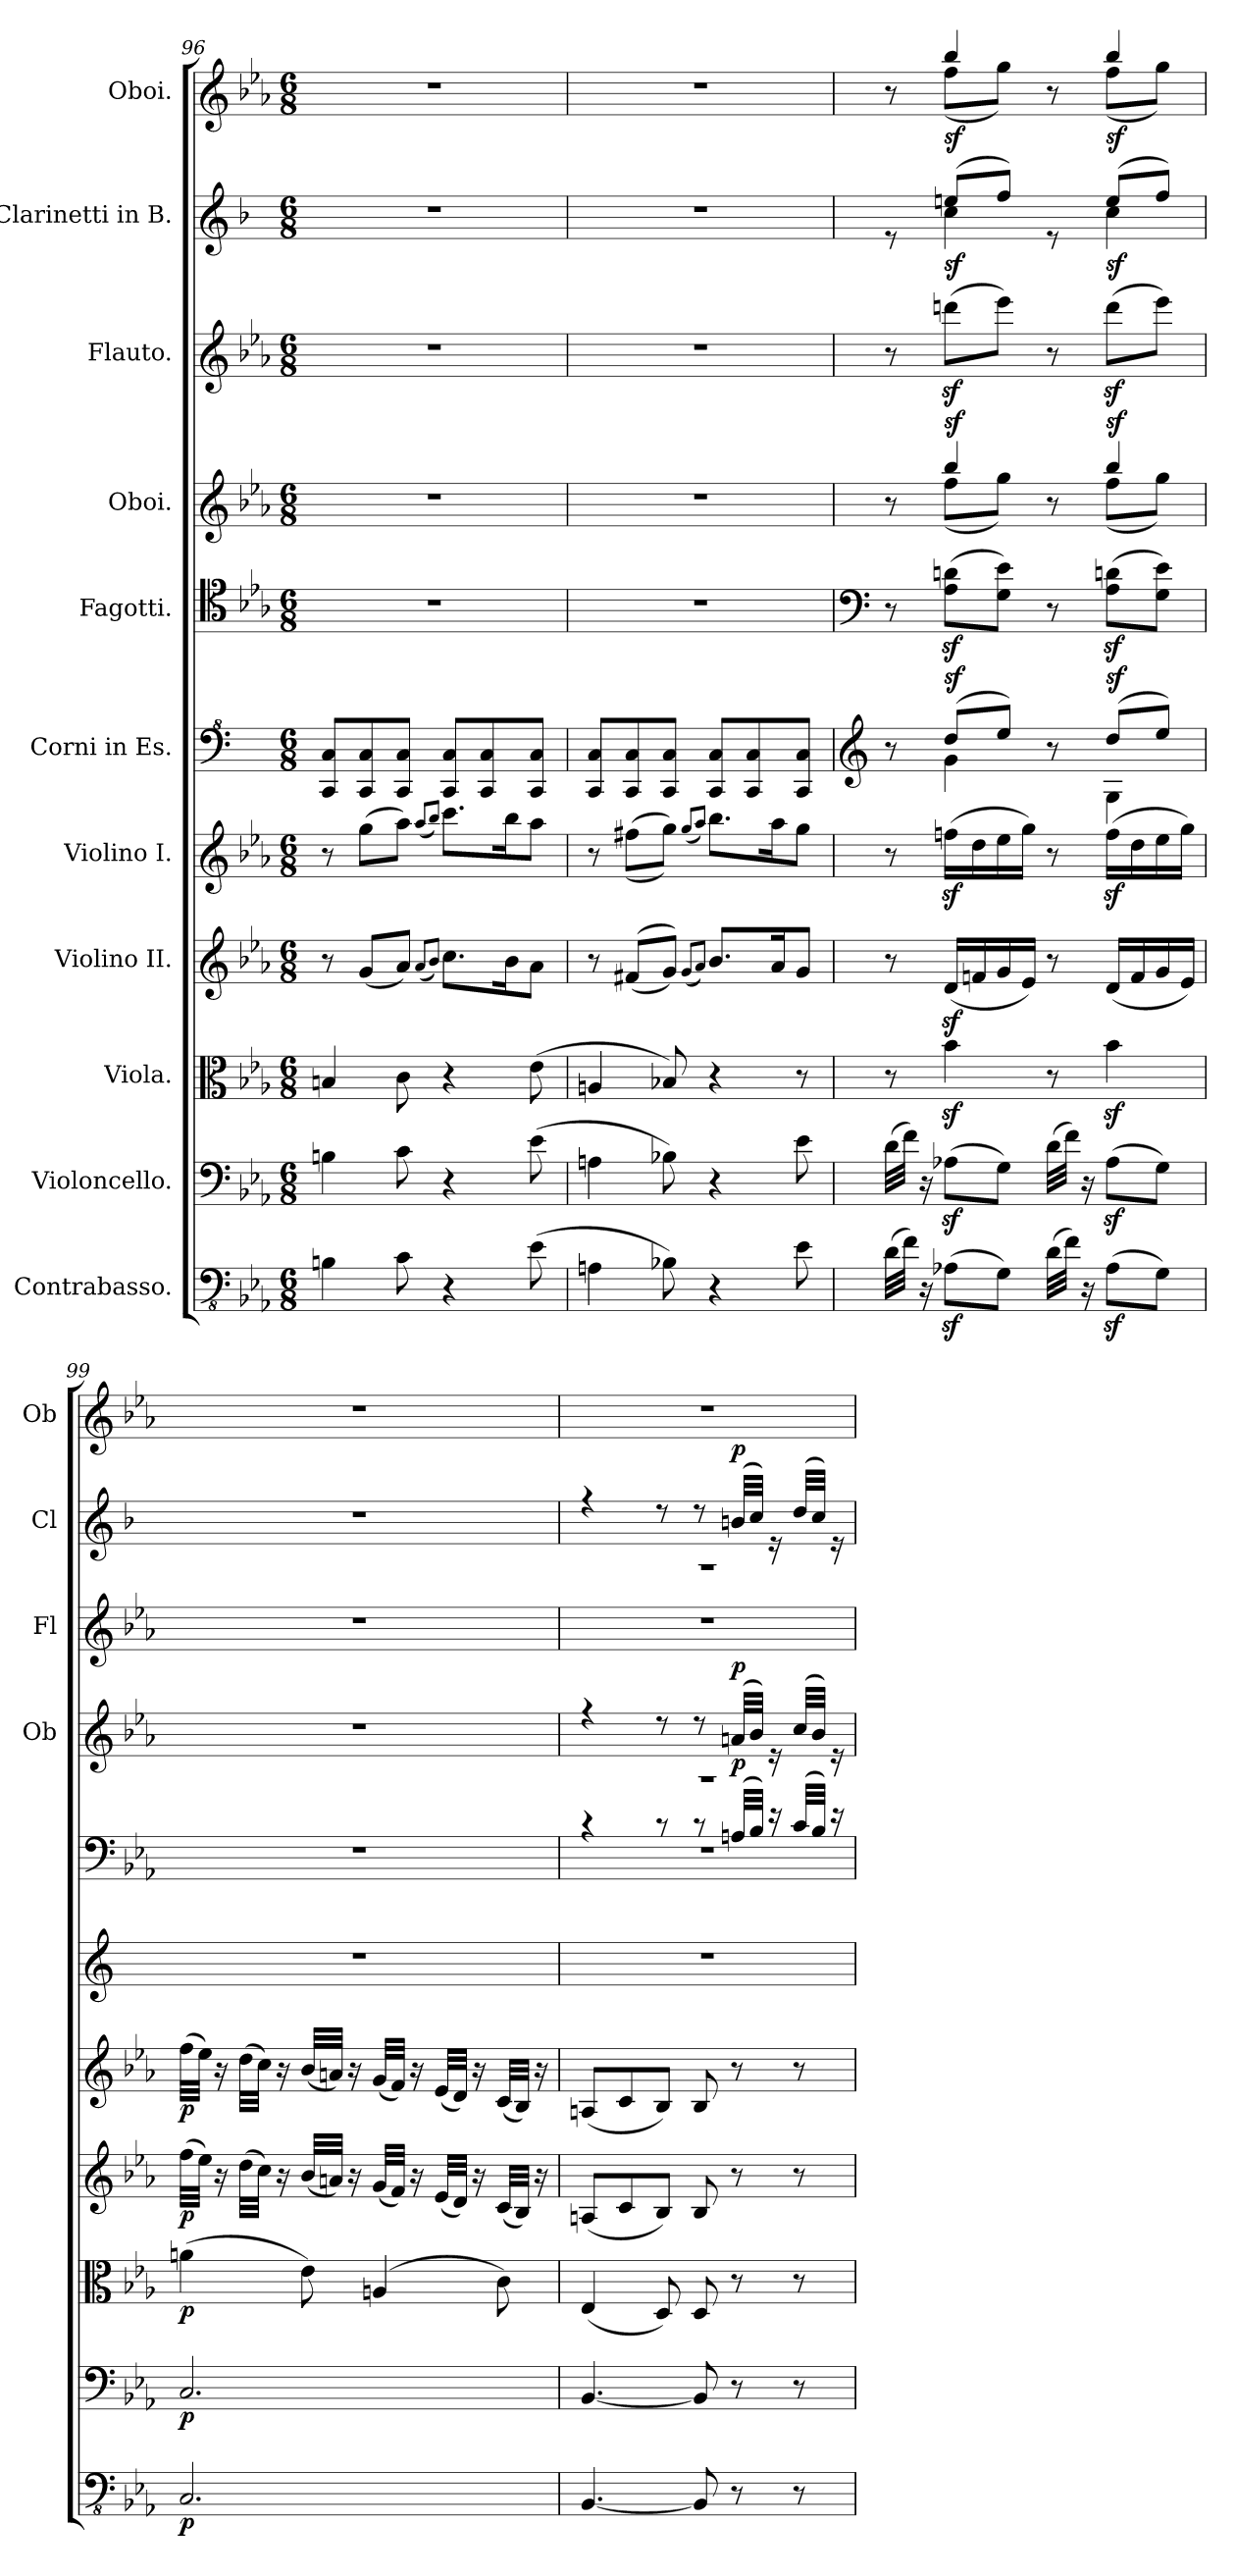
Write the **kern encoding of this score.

**kern	**dynam	**kern	**dynam	**kern	**dynam	**kern	**dynam	**kern	**dynam	**kern	**text	**text	**dynam	**kern	**dynam	**kern	**text	**dynam	**kern	**kern	**dynam	**kern	**dynam
*part11	*part11	*part10	*part10	*part9	*part9	*part8	*part8	*part7	*part7	*part6	*part6	*part6	*part6	*part5	*part5	*part4	*part4	*part4	*part3	*part2	*part2	*part1	*part1
*staff11	*staff11	*staff10	*staff10	*staff9	*staff9	*staff8	*staff8	*staff7	*staff7	*staff6	*staff6	*staff6	*staff6	*staff5	*staff5	*staff4	*staff4	*staff4	*staff3	*staff2	*staff2	*staff1	*staff1
*I"Contrabasso.	*	*I"Violoncello.	*	*I"Viola.	*	*I"Violino II.	*	*I"Violino I.	*	*I"Corni in Es.	*	*	*	*I"Fagotti.	*	*I"Oboi.	*	*	*I"Flauto.	*I"Clarinetti in B.	*	*I"Oboi.	*
*	*	*	*	*	*	*	*	*	*	*	*	*	*	*	*	*I'Ob	*	*	*I'Fl	*I'Cl	*	*I'Ob	*
!!LO:PB:g=z
*clefFv4	*	*clefF4	*	*clefC3	*	*clefG2	*	*clefG2	*	*clefF^4	*	*	*	*clefC4	*	*clefG2	*	*	*clefG2	*clefG2	*	*clefG2	*
*	*	*	*	*	*	*	*	*	*	*ITrd5c9	*	*	*	*	*	*	*	*	*	*ITrd1c2	*	*	*
*k[b-e-a-]	*	*k[b-e-a-]	*	*k[b-e-a-]	*	*k[b-e-a-]	*	*k[b-e-a-]	*	*k[b-e-a-]	*	*	*	*k[b-e-a-]	*	*k[b-e-a-]	*	*	*k[b-e-a-]	*k[b-e-a-]	*	*k[b-e-a-]	*
*M6/8	*	*M6/8	*	*M6/8	*	*M6/8	*	*M6/8	*	*M6/8	*	*	*	*M6/8	*	*M6/8	*	*	*M6/8	*M6/8	*	*M6/8	*
=96	=96	=96	=96	=96	=96	=96	=96	=96	=96	=96	=96	=96	=96	=96	=96	=96	=96	=96	=96	=96	=96	=96	=96
4BBn\	.	4Bn\	.	4Bn/	.	8r	.	8r	.	8EE-/ 8E-/L	.	.	.	2.r	.	2.r	.	.	2.r	2.r	.	2.r	.
.	.	.	.	.	.	(<8g/L	.	(>8gg\L	.	8EE-/ 8E-/	.	.	.	.	.	.	.	.	.	.	.	.	.
8C\	.	8c\	.	8c\	.	8a-/J)	.	8aa-\J)	.	8EE-/ 8E-/J	.	.	.	.	.	.	.	.	.	.	.	.	.
.	.	.	.	.	.	(<8qa-/L	.	(<8qaa-/L	.	.	.	.	.	.	.	.	.	.	.	.	.	.	.
.	.	.	.	.	.	8qb-/J)	.	8qbb-/J)	.	.	.	.	.	.	.	.	.	.	.	.	.	.	.
4r	.	4r	.	4r	.	8.cc\L	.	8.ccc\L	.	8EE-/ 8E-/L	.	.	.	.	.	.	.	.	.	.	.	.	.
.	.	.	.	.	.	.	.	.	.	8EE-/ 8E-/	.	.	.	.	.	.	.	.	.	.	.	.	.
.	.	.	.	.	.	16b-\K	.	16bb-\K	.	.	.	.	.	.	.	.	.	.	.	.	.	.	.
(>8E-\	.	(>8e-\	.	(>8e-\	.	8a-\J	.	8aa-\J	.	8EE-/ 8E-/J	.	.	.	.	.	.	.	.	.	.	.	.	.
=97	=97	=97	=97	=97	=97	=97	=97	=97	=97	=97	=97	=97	=97	=97	=97	=97	=97	=97	=97	=97	=97	=97	=97
4AAn\	.	4An\	.	4An/	.	8r	.	8r	.	8EE-/ 8E-/L	.	.	.	2.r	.	2.r	.	.	2.r	2.r	.	2.r	.
.	.	.	.	.	.	(<(<8f#X/L	.	(>(>8ff#X\L	.	8EE-/ 8E-/	.	.	.	.	.	.	.	.	.	.	.	.	.
8BB-X\)	.	8B-X\)	.	8B-X/)	.	8g/J))	.	8gg\J))	.	8EE-/ 8E-/J	.	.	.	.	.	.	.	.	.	.	.	.	.
.	.	.	.	.	.	(<8qg/L	.	(<8qgg/L	.	.	.	.	.	.	.	.	.	.	.	.	.	.	.
.	.	.	.	.	.	8qa-/J)	.	8qaa-/J)	.	.	.	.	.	.	.	.	.	.	.	.	.	.	.
4r	.	4r	.	4r	.	8.b-/L	.	8.bb-\L	.	8EE-/ 8E-/L	.	.	.	.	.	.	.	.	.	.	.	.	.
.	.	.	.	.	.	.	.	.	.	8EE-/ 8E-/	.	.	.	.	.	.	.	.	.	.	.	.	.
.	.	.	.	.	.	16a-/K	.	16aa-\K	.	.	.	.	.	.	.	.	.	.	.	.	.	.	.
8E-\	.	8e-\	.	8r	.	8g/J	.	8gg\J	.	8EE-/ 8E-/J	.	.	.	.	.	.	.	.	.	.	.	.	.
=98	=98	=98	=98	=98	=98	=98	=98	=98	=98	=98	=98	=98	=98	=98	=98	=98	=98	=98	=98	=98	=98	=98	=98
*	*	*	*	*	*	*	*	*	*	*clefG2	*	*	*	*clefF4	*	*	*	*	*	*	*	*	*
*	*	*	*	*	*	*	*	*	*	*^	*	*	*	*	*	*^	*	*	*	*^	*	*^	*
(>32D\LLL	.	(>32d\LLL	.	8r	.	8r	.	8r	.	8r	8rffyy	.	.	.	8r	.	8r	8rffyy	.	.	8r	8re	8ryy	.	8r	8rffyy	.
32F\JJJ)	.	32f\JJJ)	.	.	.	.	.	.	.	.	.	.	.	.	.	.	.	.	.	.	.	.	.	.	.	.	.
16r	.	16r	.	.	.	.	.	.	.	.	.	.	.	.	.	.	.	.	.	.	.	.	.	.	.	.	.
!	!	!	!	!	!	!	!	!	!	!	!	!	!	!LO:DY:b	!	!	!	!	!	!LO:DY:b	!	!	!	!LO:DY:b	!	!	!LO:DY:b
(>8AA-Xz<\L	.	(>8A-Xz<\L	.	4b-z<\	.	(<16dz</LL	.	(>16ffnz<\LL	.	(>8f/L	4B-\	.	.	sf	(>8A-\z< 8dn\z<L	.	4bb-/	(<8ff\L	.	sf	(>8dddnz<\L	(>8ddn/L	4b-\	sf	4bb-/	(<8ff\L	sf
.	.	.	.	.	.	16fn/	.	16dd\	.	.	.	.	.	.	.	.	.	.	.	.	.	.	.	.	.	.	.
8GG\J)	.	8G\J)	.	.	.	16g/	.	16ee-\	.	8g/J)	.	.	.	.	8G\ 8e-\J)	.	.	8gg\J)	.	.	8eee-\J)	8ee-/J)	.	.	.	8gg\J)	.
.	.	.	.	.	.	16e-/JJ)	.	16gg\JJ)	.	.	.	.	.	.	.	.	.	.	.	.	.	.	.	.	.	.	.
(>32D\LLL	.	(>32d\LLL	.	8r	.	8r	.	8r	.	8r	8rffyy	.	.	.	8r	.	8r	8rffyy	.	.	8r	8re	8ryy	.	8r	8rffyy	.
32F\JJJ)	.	32f\JJJ)	.	.	.	.	.	.	.	.	.	.	.	.	.	.	.	.	.	.	.	.	.	.	.	.	.
16r	.	16r	.	.	.	.	.	.	.	.	.	.	.	.	.	.	.	.	.	.	.	.	.	.	.	.	.
!	!	!	!	!	!	!	!	!	!	!	!	!LO:LY:b	!LO:LY:b	!LO:DY:b	!	!	!	!	!	!LO:DY:b	!	!	!	!LO:DY:b	!	!	!LO:DY:b
(>8AA-z<\L	.	(>8A-z<\L	.	4b-z<\	.	(<16d/LL	.	(>16ffz<\LL	.	(>8f/L	4BB-\	.	.	sf	(>8A-\z< 8dn\z<L	.	4bb-/	(<8ff\L	.	sf	(>8dddz<\L	(>8dd/L	4b-\	sf	4bb-/	(<8ff\L	sf
.	.	.	.	.	.	16f/	.	16dd\	.	.	.	.	.	.	.	.	.	.	.	.	.	.	.	.	.	.	.
8GG\J)	.	8G\J)	.	.	.	16g/	.	16ee-\	.	8g/J)	.	.	.	.	8G\ 8e-\J)	.	.	8gg\J)	.	.	8eee-\J)	8ee-/J)	.	.	.	8gg\J)	.
.	.	.	.	.	.	16e-/JJ)	.	16gg\JJ)	.	.	.	.	.	.	.	.	.	.	.	.	.	.	.	.	.	.	.
*	*	*	*	*	*	*	*	*	*	*	*	*	*	*	*	*	*	*	*	*	*	*v	*v	*	*	*	*
*	*	*	*	*	*	*	*	*	*	*v	*v	*	*	*	*	*	*v	*v	*	*	*	*	*	*v	*v	*
=99	=99	=99	=99	=99	=99	=99	=99	=99	=99	=99	=99	=99	=99	=99	=99	=99	=99	=99	=99	=99	=99	=99	=99
!	!LO:DY:b	!	!LO:DY:b	!	!LO:DY:b	!	!LO:DY:b	!	!LO:DY:b	!	!	!	!	!	!	!	!	!	!	!	!	!	!
2.CC/	p	2.C/	p	(>4an\	p	(>32ff\LLL	p	(>32ff\LLL	p	2.r	.	.	.	2.r	.	2.r	.	.	2.r	2.r	.	2.r	.
.	.	.	.	.	.	32ee-\JJJ)	.	32ee-\JJJ)	.	.	.	.	.	.	.	.	.	.	.	.	.	.	.
.	.	.	.	.	.	16r	.	16r	.	.	.	.	.	.	.	.	.	.	.	.	.	.	.
.	.	.	.	.	.	(>32dd\LLL	.	(>32dd\LLL	.	.	.	.	.	.	.	.	.	.	.	.	.	.	.
.	.	.	.	.	.	32cc\JJJ)	.	32cc\JJJ)	.	.	.	.	.	.	.	.	.	.	.	.	.	.	.
.	.	.	.	.	.	16r	.	16r	.	.	.	.	.	.	.	.	.	.	.	.	.	.	.
.	.	.	.	8e-\)	.	(<32b-/LLL	.	(<32b-/LLL	.	.	.	.	.	.	.	.	.	.	.	.	.	.	.
.	.	.	.	.	.	32an/JJJ)	.	32an/JJJ)	.	.	.	.	.	.	.	.	.	.	.	.	.	.	.
.	.	.	.	.	.	16r	.	16r	.	.	.	.	.	.	.	.	.	.	.	.	.	.	.
.	.	.	.	(>4An/	.	(<32g/LLL	.	(<32g/LLL	.	.	.	.	.	.	.	.	.	.	.	.	.	.	.
.	.	.	.	.	.	32f/JJJ)	.	32f/JJJ)	.	.	.	.	.	.	.	.	.	.	.	.	.	.	.
.	.	.	.	.	.	16r	.	16r	.	.	.	.	.	.	.	.	.	.	.	.	.	.	.
.	.	.	.	.	.	(<32e-/LLL	.	(<32e-/LLL	.	.	.	.	.	.	.	.	.	.	.	.	.	.	.
.	.	.	.	.	.	32d/JJJ)	.	32d/JJJ)	.	.	.	.	.	.	.	.	.	.	.	.	.	.	.
.	.	.	.	.	.	16r	.	16r	.	.	.	.	.	.	.	.	.	.	.	.	.	.	.
.	.	.	.	8c\)	.	(<32c/LLL	.	(<32c/LLL	.	.	.	.	.	.	.	.	.	.	.	.	.	.	.
.	.	.	.	.	.	32B-/JJJ)	.	32B-/JJJ)	.	.	.	.	.	.	.	.	.	.	.	.	.	.	.
.	.	.	.	.	.	16r	.	16r	.	.	.	.	.	.	.	.	.	.	.	.	.	.	.
=100	=100	=100	=100	=100	=100	=100	=100	=100	=100	=100	=100	=100	=100	=100	=100	=100	=100	=100	=100	=100	=100	=100	=100
*	*	*	*	*	*	*	*	*	*	*	*	*	*	*^	*	*^	*	*	*	*^	*	*	*
[4.BBB-/	.	[4.BB-/	.	(<4E-/	.	(<8An/L	.	(<8An/L	.	2.r	.	.	.	4r	2.rF	.	4r	2.r	.	.	2.r	4r	2.r	.	2.r	.
.	.	.	.	.	.	8c/	.	8c/	.	.	.	.	.	.	.	.	.	.	.	.	.	.	.	.	.	.
.	.	.	.	8D/)	.	8B-/J)	.	8B-/J)	.	.	.	.	.	8r	.	.	8r	.	.	.	.	8r	.	.	.	.
8BBB-/]	.	8BB-/]	.	8D/	.	8B-/	.	8B-/	.	.	.	.	.	8r	.	.	8r	.	.	.	.	8r	.	.	.	.
!	!	!	!	!	!	!	!	!	!	!	!	!	!	!	!	!LO:DY:a	!	!	!	!LO:DY:a	!	!	!	!LO:DY:a	!	!
8r	.	8r	.	8r	.	8r	.	8r	.	.	.	.	.	(>32An/LLL	.	p	(>32an/LLL	.	.	p	.	(>32an/LLL	.	p	.	.
!	!	!	!	!	!	!	!	!	!	!	!	!	!	!	!	!	!	!	!LO:LY:b	!	!	!	!	!	!	!
.	.	.	.	.	.	.	.	.	.	.	.	.	.	32B-/JJJ)	.	.	32b-/JJJ)	.	.	.	.	32b-/JJJ)	.	.	.	.
.	.	.	.	.	.	.	.	.	.	.	.	.	.	16r	.	.	16re	.	.	.	.	16re	.	.	.	.
8r	.	8r	.	8r	.	8r	.	8r	.	.	.	.	.	(>32c/LLL	.	.	(>32cc/LLL	.	.	.	.	(>32cc/LLL	.	.	.	.
.	.	.	.	.	.	.	.	.	.	.	.	.	.	32B-/JJJ)	.	.	32b-/JJJ)	.	.	.	.	32b-/JJJ)	.	.	.	.
.	.	.	.	.	.	.	.	.	.	.	.	.	.	16r	.	.	16re	.	.	.	.	16re	.	.	.	.
*	*	*	*	*	*	*	*	*	*	*	*	*	*	*v	*v	*	*	*	*	*	*	*v	*v	*	*	*
*	*	*	*	*	*	*	*	*	*	*	*	*	*	*	*	*v	*v	*	*	*	*	*	*	*
=	=	=	=	=	=	=	=	=	=	=	=	=	=	=	=	=	=	=	=	=	=	=	=
*-	*-	*-	*-	*-	*-	*-	*-	*-	*-	*-	*-	*-	*-	*-	*-	*-	*-	*-	*-	*-	*-	*-	*-
